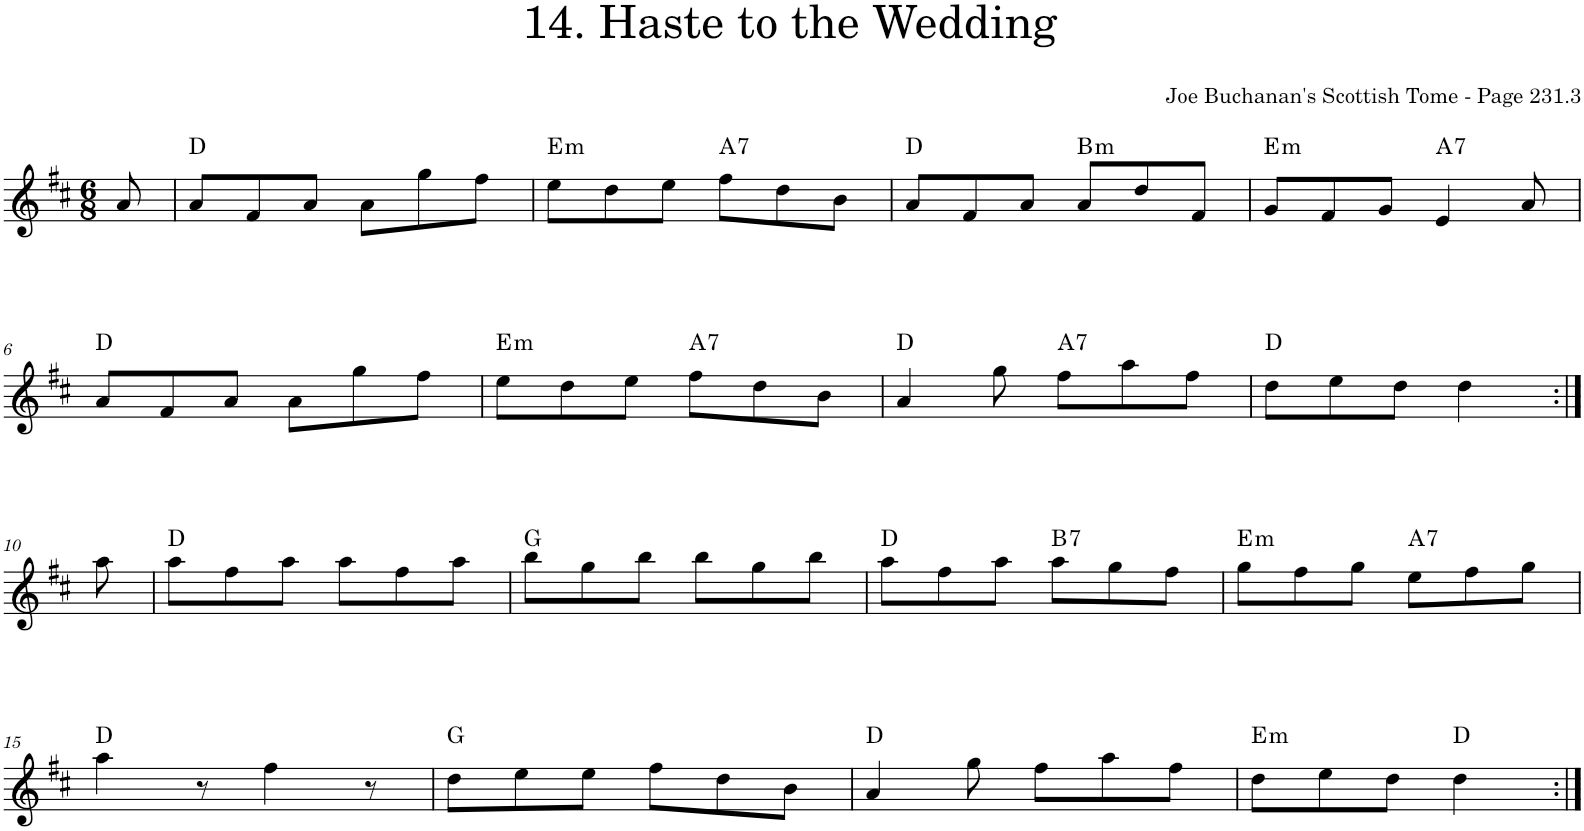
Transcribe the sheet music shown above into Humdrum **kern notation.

**kern	**harte
*part1	*part1
*staff1	*
*I"Piano	*
*I'Pno	*
*clefG2	*
*k[f#c#]	*
*D:	*
*M6/8	*
=1	=1
8a/	.
=2	=2
8a/L	D:maj
8f#/	.
8a/J	.
8a\L	.
8gg\	.
8ff#\J	.
=3	=3
!	!LO:H:kt=m
8ee\L	E:min
8dd\	.
8ee\J	.
!	!LO:H:kt=7
8ff#\L	A:7
8dd\	.
8b\J	.
=4	=4
8a/L	D:maj
8f#/	.
8a/J	.
!	!LO:H:kt=m
8a/L	B:min
8dd/	.
8f#/J	.
=5	=5
!	!LO:H:kt=m
8g/L	E:min
8f#/	.
8g/J	.
!	!LO:H:kt=7
4e/	A:7
8a/	.
!!LO:LB:g=z
=6	=6
8a/L	D:maj
8f#/	.
8a/J	.
8a\L	.
8gg\	.
8ff#\J	.
=7	=7
!	!LO:H:kt=m
8ee\L	E:min
8dd\	.
8ee\J	.
!	!LO:H:kt=7
8ff#\L	A:7
8dd\	.
8b\J	.
=8	=8
4a/	D:maj
8gg\	.
!	!LO:H:kt=7
8ff#\L	A:7
8aa\	.
8ff#\J	.
=9	=9
8dd\L	D:maj
8ee\	.
8dd\J	.
4dd\	.
!!LO:LB:g=z
=10:|!	=10:|!
8aa\	.
=11	=11
8aa\L	D:maj
8ff#\	.
8aa\J	.
8aa\L	.
8ff#\	.
8aa\J	.
=12	=12
8bb\L	G:maj
8gg\	.
8bb\J	.
8bb\L	.
8gg\	.
8bb\J	.
=13	=13
8aa\L	D:maj
8ff#\	.
8aa\J	.
!	!LO:H:kt=7
8aa\L	B:7
8gg\	.
8ff#\J	.
=14	=14
!	!LO:H:kt=m
8gg\L	E:min
8ff#\	.
8gg\J	.
!	!LO:H:kt=7
8ee\L	A:7
8ff#\	.
8gg\J	.
!!LO:LB:g=z
=15	=15
4aa\	D:maj
8r	.
4ff#\	.
8r	.
=16	=16
8dd\L	G:maj
8ee\	.
8ee\J	.
8ff#\L	.
8dd\	.
8b\J	.
=17	=17
4a/	D:maj
8gg\	.
8ff#\L	.
8aa\	.
8ff#\J	.
=18	=18
!	!LO:H:kt=m
8dd\L	E:min
8ee\	.
8dd\J	.
4dd\	D:maj
=:|!	=:|!
*-	*-
